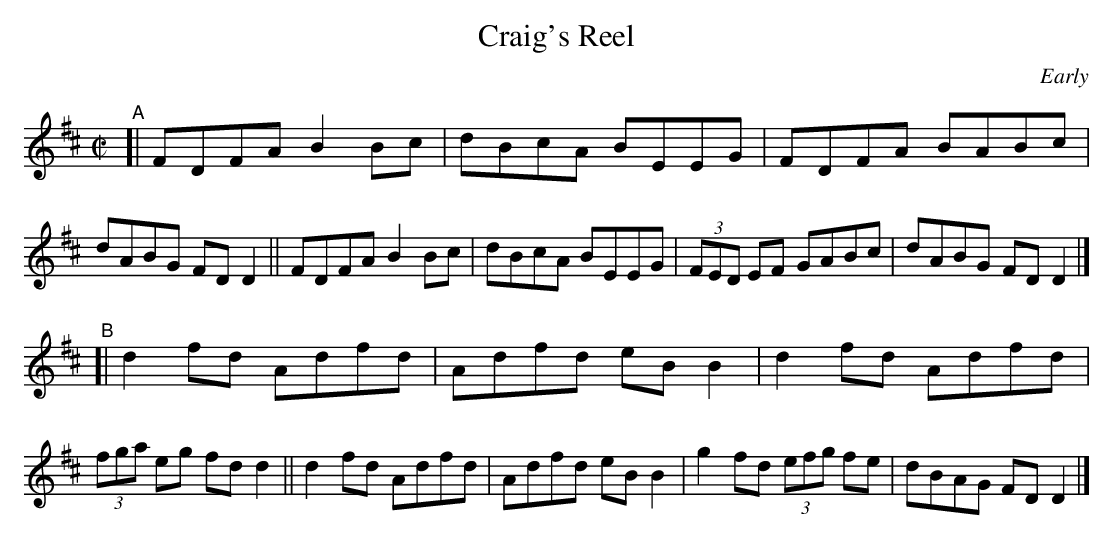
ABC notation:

X:1
T: Craig's Reel
O: Early
M: C|
L: 1/8
K: D
"^A"[|\
FDFA B2Bc | dBcA BEEG | FDFA BABc | dABG FDD2 ||\
FDFA B2Bc | dBcA BEEG | (3FED EF GABc | dABG FDD2 |]
"^B"[|\
d2fd Adfd | Adfd eBB2 | d2fd Adfd | (3fga eg fdd2 ||\
d2fd Adfd | Adfd eBB2 | g2fd (3efg fe | dBAG FDD2 |]
